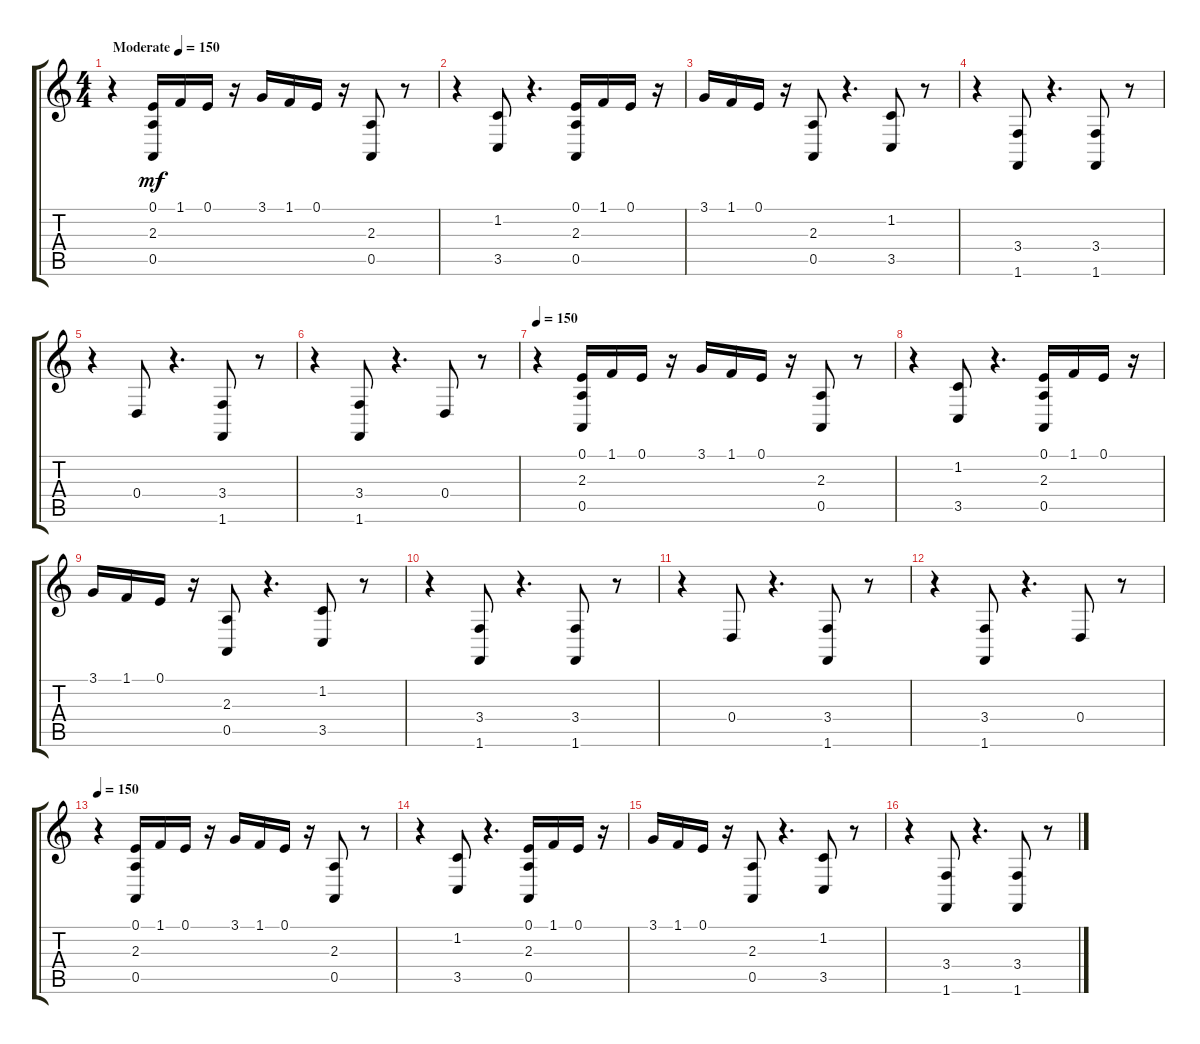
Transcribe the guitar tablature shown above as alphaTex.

\track "" {instrument stringensemble1}
\staff {score tabs}
\tuning (E4 B3 G3 D3 A2 E2) {hide}
\ts (4 4)
\tempo (150 "Moderate")
\clef g2
\ks c
r.4{dy mf instrument stringensemble1} (0.1 2.3 0.5).16 1.1.16 0.1.16 r.16 3.1.16 1.1.16 0.1.16 r.16 (2.3 0.5).8 r.8 |
r.4 (1.2 3.5).8 r.4{d} (0.1 2.3 0.5).16 1.1.16 0.1.16 r.16 |
3.1.16 1.1.16 0.1.16 r.16 (2.3 0.5).8 r.4{d} (1.2 3.5).8 r.8 |
r.4 (3.4 1.6).8 r.4{d} (3.4 1.6).8 r.8 |
r.4 0.4.8 r.4{d} (3.4 1.6).8 r.8 |
r.4 (3.4 1.6).8 r.4{d} 0.4.8 r.8 |
\tempo 150
r.4 (0.1 2.3 0.5).16 1.1.16 0.1.16 r.16 3.1.16 1.1.16 0.1.16 r.16 (2.3 0.5).8 r.8 |
r.4 (1.2 3.5).8 r.4{d} (0.1 2.3 0.5).16 1.1.16 0.1.16 r.16 |
3.1.16 1.1.16 0.1.16 r.16 (2.3 0.5).8 r.4{d} (1.2 3.5).8 r.8 |
r.4 (3.4 1.6).8 r.4{d} (3.4 1.6).8 r.8 |
r.4 0.4.8 r.4{d} (3.4 1.6).8 r.8 |
r.4 (3.4 1.6).8 r.4{d} 0.4.8 r.8 |
\tempo 150
r.4 (0.1 2.3 0.5).16 1.1.16 0.1.16 r.16 3.1.16 1.1.16 0.1.16 r.16 (2.3 0.5).8 r.8 |
r.4 (1.2 3.5).8 r.4{d} (0.1 2.3 0.5).16 1.1.16 0.1.16 r.16 |
3.1.16 1.1.16 0.1.16 r.16 (2.3 0.5).8 r.4{d} (1.2 3.5).8 r.8 |
r.4 (3.4 1.6).8 r.4{d} (3.4 1.6).8 r.8
